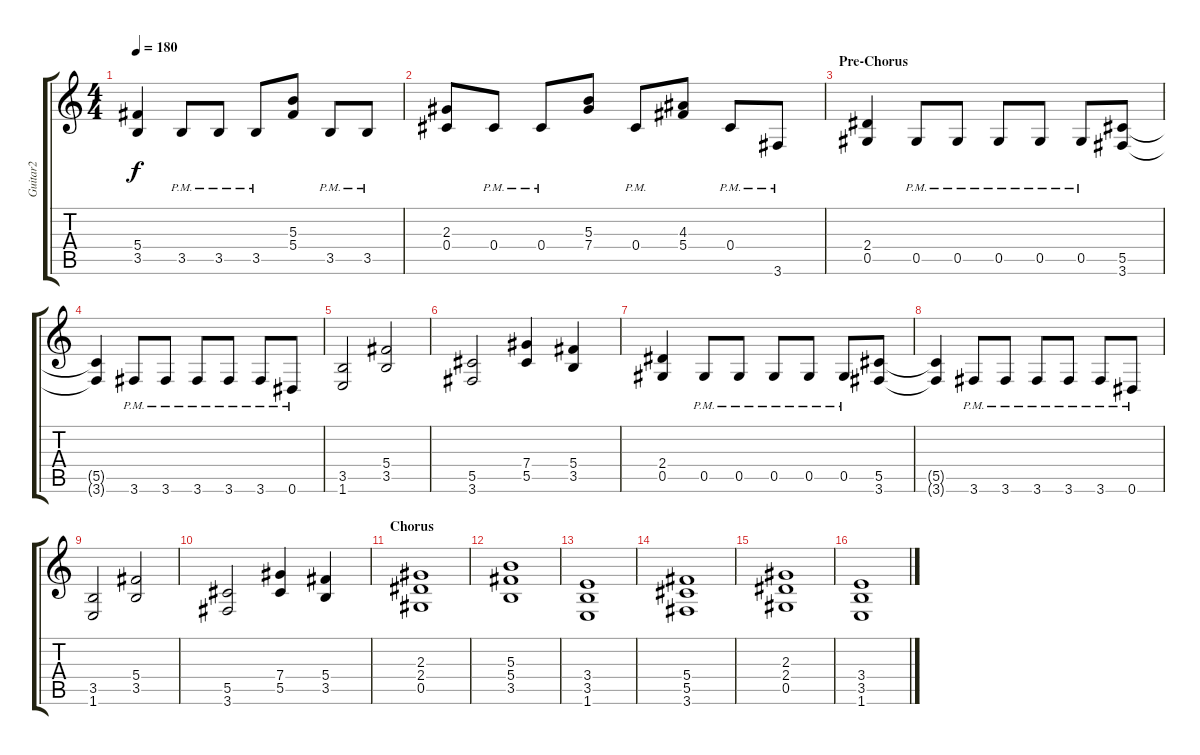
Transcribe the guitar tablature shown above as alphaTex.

\track ("Guitar2" "Guitar2") {instrument distortionguitar}
\staff {score tabs}
\tuning (Eb4 Bb3 Gb3 Db3 Ab2 Eb2) {hide}
\ts (4 4)
\tempo 180
\clef g2
\ks c
(5.4 3.5).4{dy f} 3.5{pm}.8 3.5{pm}.8 3.5{pm}.8 (5.3 5.4).8 3.5{pm}.8 3.5{pm}.8 |
(2.3 0.4).8 0.4{pm}.8 0.4{pm}.8 (5.3 7.4).8 0.4{pm}.8 (4.3 5.4).8 0.4{pm}.8 3.6{pm}.8 |
\section ("" "Pre-Chorus")
(2.4 0.5).4 0.5{pm}.8 0.5{pm}.8 0.5{pm}.8 0.5{pm}.8 0.5{pm}.8 (5.5 3.6).8 |
(5.5{t} 3.6{t}).4 3.6{pm}.8 3.6{pm}.8 3.6{pm}.8 3.6{pm}.8 3.6{pm}.8 0.6{pm}.8 |
(3.5 1.6).2 (5.4 3.5).2 |
(5.5 3.6).2 (7.4 5.5).4 (5.4 3.5).4 |
(2.4 0.5).4 0.5{pm}.8 0.5{pm}.8 0.5{pm}.8 0.5{pm}.8 0.5{pm}.8 (5.5 3.6).8 |
(5.5{t} 3.6{t}).4 3.6{pm}.8 3.6{pm}.8 3.6{pm}.8 3.6{pm}.8 3.6{pm}.8 0.6{pm}.8 |
(3.5 1.6).2 (5.4 3.5).2 |
(5.5 3.6).2 (7.4 5.5).4 (5.4 3.5).4 |
\section ("" "Chorus")
(2.3 2.4 0.5).1 |
(5.3 5.4 3.5).1 |
(3.4 3.5 1.6).1 |
(5.4 5.5 3.6).1 |
(2.3 2.4 0.5).1 |
(3.4 3.5 1.6).1
